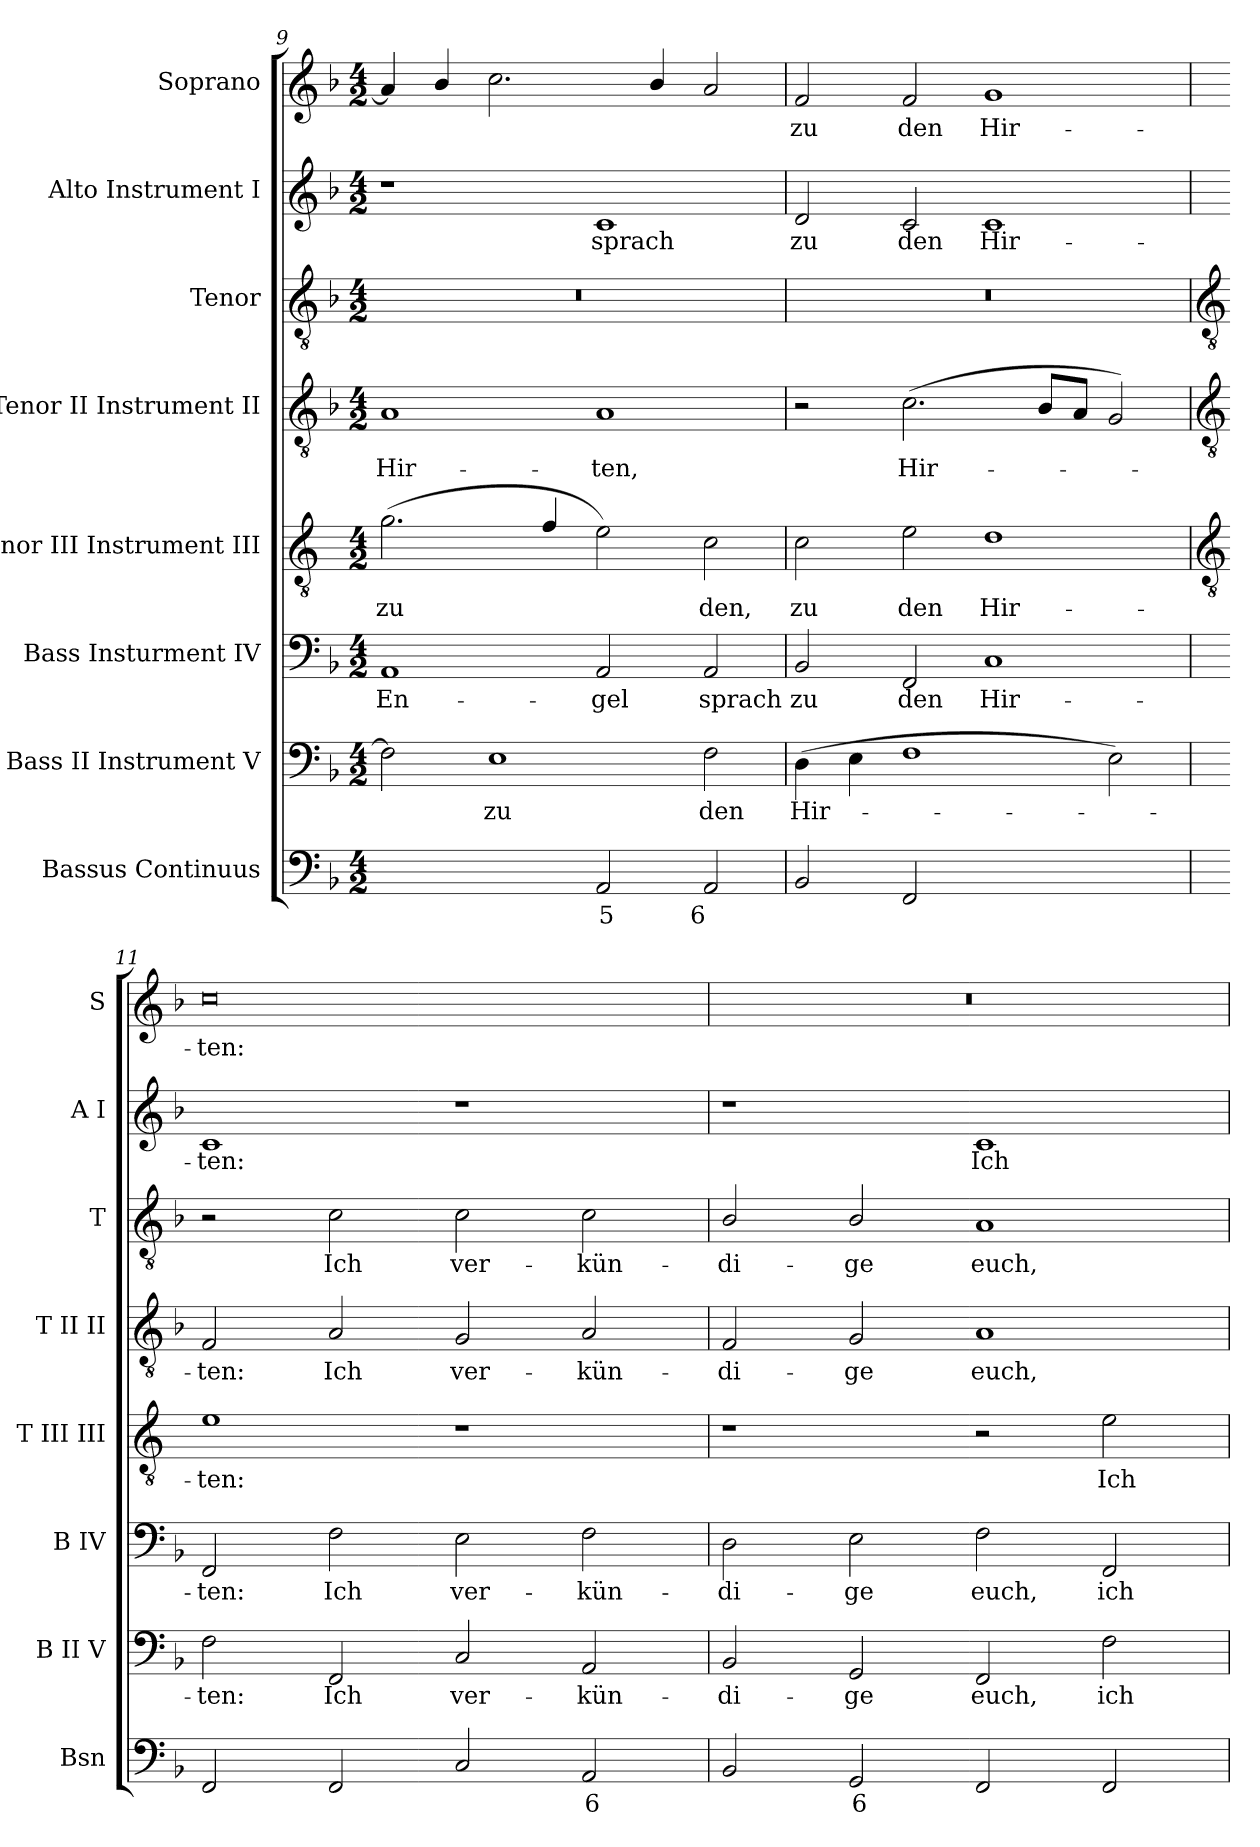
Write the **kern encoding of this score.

**kern	**text	**kern	**text	**kern	**text	**kern	**text	**kern	**text	**kern	**text	**kern	**text	**kern	**text
*part8	*part8	*part7	*part7	*part6	*part6	*part5	*part5	*part4	*part4	*part3	*part3	*part2	*part2	*part1	*part1
*staff8	*staff8	*staff7	*staff7	*staff6	*staff6	*staff5	*staff5	*staff4	*staff4	*staff3	*staff3	*staff2	*staff2	*staff1	*staff1
*I"Bassus Continuus	*	*I"Bass II Instrument V	*	*I"Bass Insturment IV	*	*I"Tenor III Instrument III	*	*I"Tenor II Instrument II	*	*I"Tenor	*	*I"Alto Instrument I	*	*I"Soprano	*
*I'Bsn	*	*I'B II V	*	*I'B IV	*	*I'T III III	*	*I'T II II	*	*I'T	*	*I'A I	*	*I'S	*
*clefF4	*	*clefF4	*	*clefF4	*	*clefGv2	*	*clefGv2	*	*clefGv2	*	*clefG2	*	*clefG2	*
*	*	*	*	*	*	*ITrd4c7	*	*	*	*	*	*	*	*	*
*k[b-]	*	*k[b-]	*	*k[b-]	*	*k[b-]	*	*k[b-]	*	*k[b-]	*	*k[b-]	*	*k[b-]	*
*F:	*	*F:	*	*F:	*	*F:	*	*F:	*	*F:	*	*F:	*	*F:	*
*M4/2	*	*M4/2	*	*M4/2	*	*M4/2	*	*M4/2	*	*M4/2	*	*M4/2	*	*M4/2	*
=9	=9	=9	=9	=9	=9	=9	=9	=9	=9	=9	=9	=9	=9	=9	=9
!	!LO:LY:b	!	!	!	!LO:LY:b	!	!LO:LY:b	!	!LO:LY:b	!	!	!	!	!	!
[2AAyy	6	2F]	.	1AA	En-	(<2.c	zu	1A	Hir-	0r	.	1r	.	4a]	.
.	.	.	.	.	.	.	.	.	.	.	.	.	.	4b-/	.
!	!LO:LY:b	!	!LO:LY:b	!	!	!	!	!	!	!	!	!	!	!	!
2AAyy]	5	1E	zu	.	.	.	.	.	.	.	.	.	.	2.cc	.
.	.	.	.	.	.	4B-/	.	.	.	.	.	.	.	.	.
!	!LO:LY:b	!	!	!	!LO:LY:b	!	!	!	!LO:LY:b	!	!	!	!LO:LY:b	!	!
2AA	5	.	.	2AA	-gel	2A)	.	1A	-ten,	.	.	1c	sprach	.	.
.	.	.	.	.	.	.	.	.	.	.	.	.	.	4b-/	.
!	!LO:LY:b	!	!LO:LY:b	!	!LO:LY:b	!	!LO:LY:b	!	!	!	!	!	!	!	!
2AA	6	2F	den	2AA	sprach	2F	den,	.	.	.	.	.	.	2a	.
=10	=10	=10	=10	=10	=10	=10	=10	=10	=10	=10	=10	=10	=10	=10	=10
!	!	!	!LO:LY:b	!	!LO:LY:b	!	!LO:LY:b	!	!	!	!	!	!LO:LY:b	!	!LO:LY:b
2BB-	.	(>4D	Hir-	2BB-	zu	2F	zu	2r	.	0r	.	2d	zu	2f	zu
.	.	4E	.	.	.	.	.	.	.	.	.	.	.	.	.
!	!	!	!	!	!LO:LY:b	!	!LO:LY:b	!	!LO:LY:b	!	!	!	!LO:LY:b	!	!LO:LY:b
2FF	.	1F	.	2FF	den	2A	den	(<2.c	Hir-	.	.	2c	den	2f	den
!	!LO:LY:b	!	!	!	!LO:LY:b	!	!LO:LY:b	!	!	!	!	!	!LO:LY:b	!	!LO:LY:b
[2Cyy	4	.	.	1C	Hir-	1G	Hir-	.	.	.	.	1c	Hir-	1g	Hir-
.	.	.	.	.	.	.	.	8B-L	.	.	.	.	.	.	.
.	.	.	.	.	.	.	.	8AJ	.	.	.	.	.	.	.
!	!LO:LY:b	!	!	!	!	!	!	!	!	!	!	!	!	!	!
2Cyy]	3	2E)	.	.	.	.	.	2G)	.	.	.	.	.	.	.
!!LO:LB:g=z
=11	=11	=11	=11	=11	=11	=11	=11	=11	=11	=11	=11	=11	=11	=11	=11
*	*	*	*	*	*	*clefGv2	*	*clefGv2	*	*clefGv2	*	*	*	*	*
!	!	!	!LO:LY:b	!	!LO:LY:b	!	!LO:LY:b	!	!LO:LY:b	!	!	!	!LO:LY:b	!	!LO:LY:b
2FF	.	2F	ten:	2FF	-ten:	1A	-ten:	2F	ten:	2r	.	1c	-ten:	0cc	-ten:
!	!	!	!LO:LY:b	!	!LO:LY:b	!	!	!	!LO:LY:b	!	!LO:LY:b	!	!	!	!
2FF	.	2FF	Ich	2F	Ich	.	.	2A	Ich	2c	Ich	.	.	.	.
!	!	!	!LO:LY:b	!	!LO:LY:b	!	!	!	!LO:LY:b	!	!LO:LY:b	!	!	!	!
2C	.	2C	ver-	2E	ver-	1r	.	2G	ver-	2c	ver-	1r	.	.	.
!	!LO:LY:b	!	!LO:LY:b	!	!LO:LY:b	!	!	!	!LO:LY:b	!	!LO:LY:b	!	!	!	!
2AA	6	2AA	-kün-	2F	-kün-	.	.	2A	-kün-	2c	-kün-	.	.	.	.
=12	=12	=12	=12	=12	=12	=12	=12	=12	=12	=12	=12	=12	=12	=12	=12
!	!	!	!LO:LY:b	!	!LO:LY:b	!	!	!	!LO:LY:b	!	!LO:LY:b	!	!	!	!
2BB-	.	2BB-	-di-	2D	-di-	1r	.	2F	-di-	2B-/	-di-	1r	.	0r	.
!	!LO:LY:b	!	!LO:LY:b	!	!LO:LY:b	!	!	!	!LO:LY:b	!	!LO:LY:b	!	!	!	!
2GG	6	2GG	-ge	2E	-ge	.	.	2G	-ge	2B-/	-ge	.	.	.	.
!	!	!	!LO:LY:b	!	!LO:LY:b	!	!	!	!LO:LY:b	!	!LO:LY:b	!	!LO:LY:b	!	!
2FF	.	2FF	euch,	2F	euch,	2r	.	1A	euch,	1A	euch,	1c	Ich	.	.
!	!	!	!LO:LY:b	!	!LO:LY:b	!	!LO:LY:b	!	!	!	!	!	!	!	!
2FF	.	2F	ich	2FF	ich	2A	Ich	.	.	.	.	.	.	.	.
=	=	=	=	=	=	=	=	=	=	=	=	=	=	=	=
*-	*-	*-	*-	*-	*-	*-	*-	*-	*-	*-	*-	*-	*-	*-	*-
